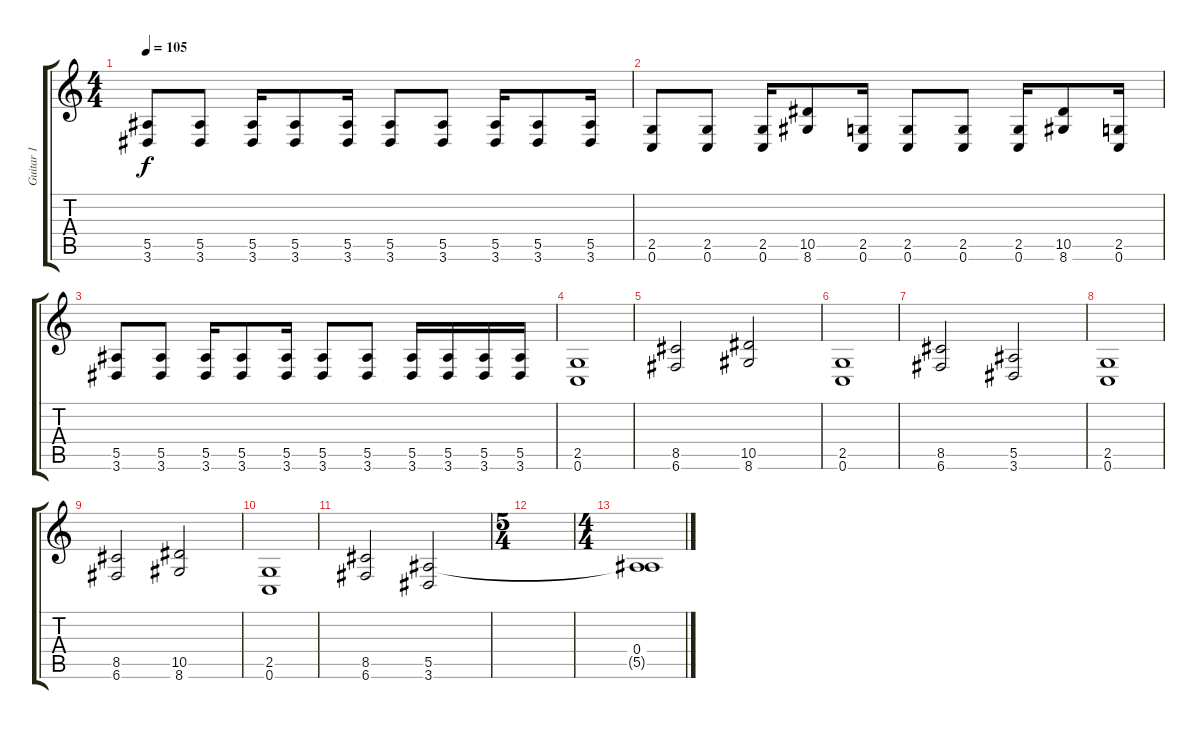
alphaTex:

\track ("Guitar 1" "Guitar 1") {instrument distortionguitar}
\staff {score tabs}
\tuning (C4 G3 Eb3 Bb2 F2 C2) {hide}
\ts (4 4)
\tempo 105
\clef g2
\ks c
(5.5 3.6).8{dy f} (5.5 3.6).8 (5.5 3.6).16 (5.5 3.6).8 (5.5 3.6).16 (5.5 3.6).8 (5.5 3.6).8 (5.5 3.6).16 (5.5 3.6).8 (5.5 3.6).16 |
(2.5 0.6).8 (2.5 0.6).8 (2.5 0.6).16 (10.5 8.6).8 (2.5 0.6).16 (2.5 0.6).8 (2.5 0.6).8 (2.5 0.6).16 (10.5 8.6).8 (2.5 0.6).16 |
(5.5 3.6).8 (5.5 3.6).8 (5.5 3.6).16 (5.5 3.6).8 (5.5 3.6).16 (5.5 3.6).8 (5.5 3.6).8 (5.5 3.6).16 (5.5 3.6).16 (5.5 3.6).16 (5.5 3.6).16 |
(2.5 0.6).1 |
(8.5 6.6).2 (10.5 8.6).2 |
(2.5 0.6).1 |
(8.5 6.6).2 (5.5 3.6).2 |
(2.5 0.6).1 |
(8.5 6.6).2 (10.5 8.6).2 |
(2.5 0.6).1 |
(8.5 6.6).2 (5.5 3.6).2 |
\ts (5 4)
|
\ts (4 4)
(0.4 5.5{t}).1{volume 0}
